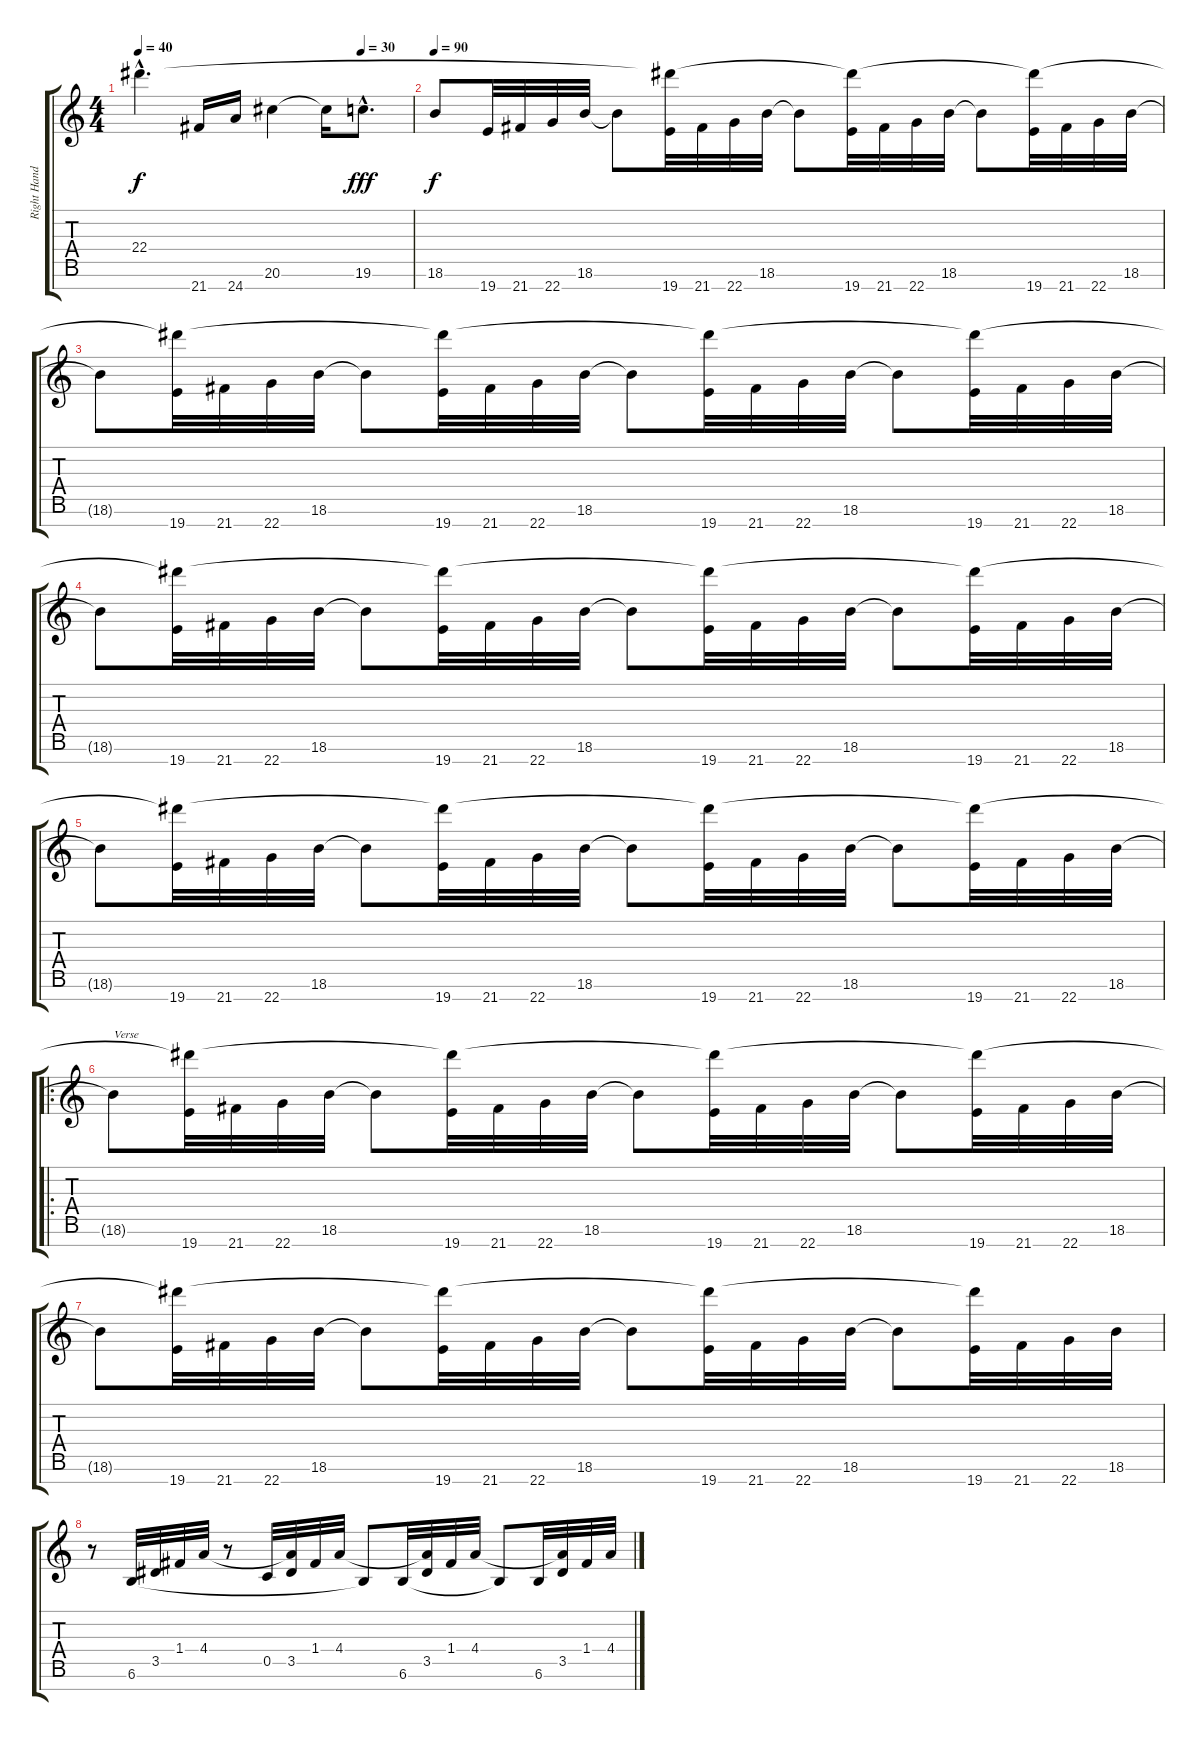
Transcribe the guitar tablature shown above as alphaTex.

\track ("Right Hand" "Right Hand") {instrument acousticgrandpiano}
\staff {score tabs}
\tuning (C6 F5 C5 F4 C4 F3 A2) {hide}
\ts (4 4)
\tempo 40
\tempo (30 0.8125)
\clef g2
\ks c
22.4{hac}.4{d dy f} 21.7.16 24.7.16 20.6.4 20.6{t}.16 19.6{hac}.8{d dy fff} |
\tempo 90
18.6.8{dy f} 19.7.32 21.7.32 22.7.32 18.6.32 18.6{t}.8 (22.4{t} 19.7).32 21.7.32 22.7.32 18.6.32 18.6{t}.8 (22.4{t} 19.7).32 21.7.32 22.7.32 18.6.32 18.6{t}.8 (22.4{t} 19.7).32 21.7.32 22.7.32 18.6.32 |
18.6{t}.8 (22.4{t} 19.7).32 21.7.32 22.7.32 18.6.32 18.6{t}.8 (22.4{t} 19.7).32 21.7.32 22.7.32 18.6.32 18.6{t}.8 (22.4{t} 19.7).32 21.7.32 22.7.32 18.6.32 18.6{t}.8 (22.4{t} 19.7).32 21.7.32 22.7.32 18.6.32 |
18.6{t}.8 (22.4{t} 19.7).32 21.7.32 22.7.32 18.6.32 18.6{t}.8 (22.4{t} 19.7).32 21.7.32 22.7.32 18.6.32 18.6{t}.8 (22.4{t} 19.7).32 21.7.32 22.7.32 18.6.32 18.6{t}.8 (22.4{t} 19.7).32 21.7.32 22.7.32 18.6.32 |
18.6{t}.8 (22.4{t} 19.7).32 21.7.32 22.7.32 18.6.32 18.6{t}.8 (22.4{t} 19.7).32 21.7.32 22.7.32 18.6.32 18.6{t}.8 (22.4{t} 19.7).32 21.7.32 22.7.32 18.6.32 18.6{t}.8 (22.4{t} 19.7).32 21.7.32 22.7.32 18.6.32 |
\ro
18.6{t}.8{txt "Verse"} (22.4{t} 19.7).32 21.7.32 22.7.32 18.6.32 18.6{t}.8 (22.4{t} 19.7).32 21.7.32 22.7.32 18.6.32 18.6{t}.8 (22.4{t} 19.7).32 21.7.32 22.7.32 18.6.32 18.6{t}.8 (22.4{t} 19.7).32 21.7.32 22.7.32 18.6.32 |
18.6{t}.8 (22.4{t} 19.7).32 21.7.32 22.7.32 18.6.32 18.6{t}.8 (22.4{t} 19.7).32 21.7.32 22.7.32 18.6.32 18.6{t}.8 (22.4{t} 19.7).32 21.7.32 22.7.32 18.6.32 18.6{t}.8 (22.4{t} 19.7).32 21.7.32 22.7.32 18.6.32 |
r.8 6.6.32 3.5.32 1.4.32 4.4.32 r.8 0.5.32 (4.4{t} 3.5).32 1.4.32 4.4.32 6.6{t}.8 6.6.32 (4.4{t} 3.5).32 1.4.32 4.4.32 6.6{t}.8 6.6.32 (4.4{t} 3.5).32 1.4.32 4.4.32
